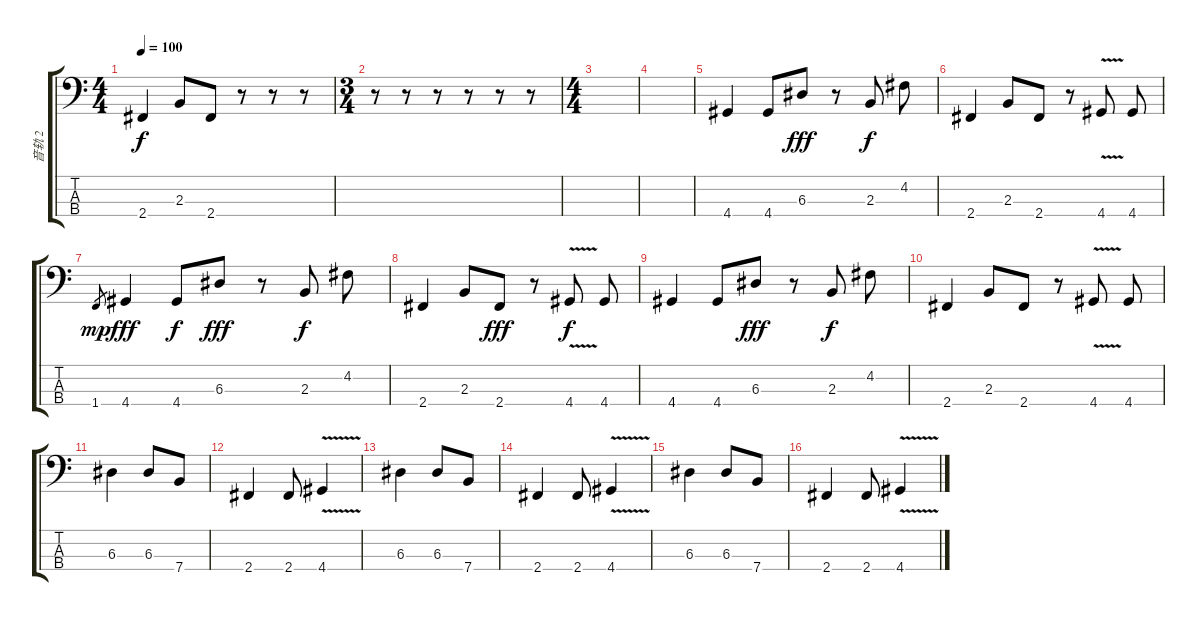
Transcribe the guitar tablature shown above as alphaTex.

\track ("音轨 2" "音轨 2") {instrument slapbass2}
\staff {score tabs}
\tuning (G2 D2 A1 E1) {hide}
\ts (4 4)
\tempo 100
\clef f4
\ks c
2.4.4{dy f} 2.3.8 2.4.8 r.8 r.8 r.8 |
\ts (3 4)
r.8 r.8 r.8 r.8 r.8 r.8 |
\ts (4 4)
|
|
4.4.4 4.4.8 6.3.8{dy fff} r.8 2.3.8{dy f} 4.2.8 |
2.4.4 2.3.8 2.4.8 r.8 4.4{v}.8 4.4.8 |
1.4.8{gr dy mp} 4.4.4{dy fff} 4.4.8{dy f} 6.3.8{dy fff} r.8 2.3.8{dy f} 4.2.8 |
2.4.4 2.3.8 2.4.8{dy fff} r.8 4.4{v}.8{dy f} 4.4.8 |
4.4.4 4.4.8 6.3.8{dy fff} r.8 2.3.8{dy f} 4.2.8 |
2.4.4 2.3.8 2.4.8 r.8 4.4{v}.8 4.4.8 |
6.3.4{instrument electricbassfinger} 6.3.8 7.4.8 |
2.4.4 2.4.8 4.4{v}.4 |
6.3.4{instrument electricbassfinger} 6.3.8 7.4.8 |
2.4.4 2.4.8 4.4{v}.4 |
6.3.4{instrument electricbassfinger} 6.3.8 7.4.8 |
2.4.4 2.4.8 4.4{v}.4
